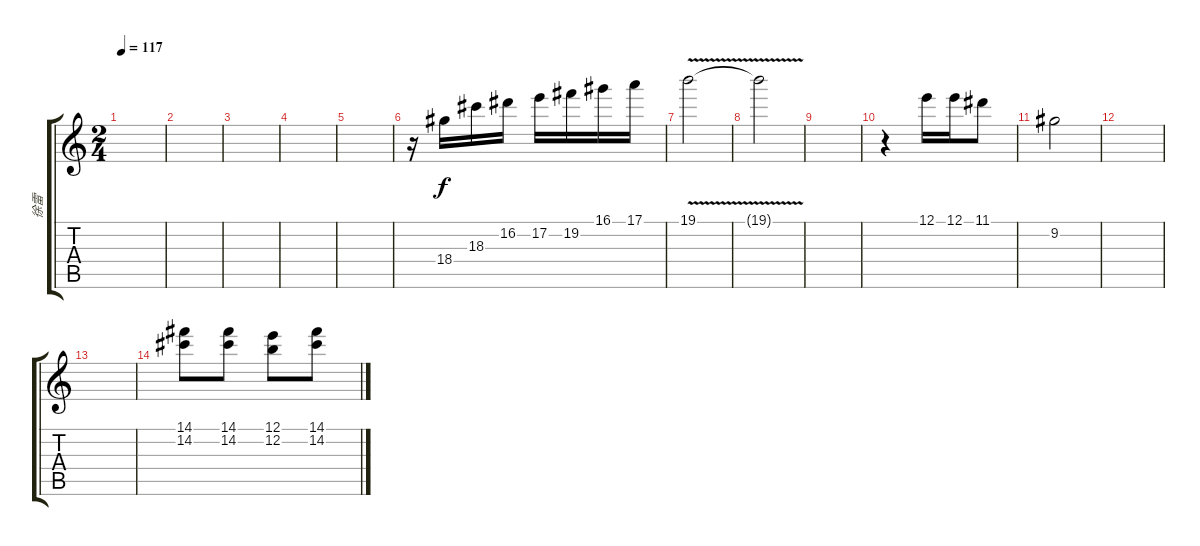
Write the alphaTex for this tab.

\track ("徐雷" "徐雷") {instrument distortionguitar}
\staff {score tabs}
\tuning (E4 B3 G3 D3 A2 E2) {hide}
\ts (2 4)
\tempo 117
\clef g2
\ks c
|
|
|
|
|
r.16 18.4.16 18.3.16 16.2.16 17.2.16 19.2.16 16.1.16 17.1.16 |
19.1{v}.2{volume 6} |
19.1{t}.2 |
|
r.4 12.1.16 12.1.16 11.1.8 |
9.2.2 |
|
|
(14.1 14.2).8 (14.1 14.2).8 (12.1 12.2).8 (14.1 14.2).8
